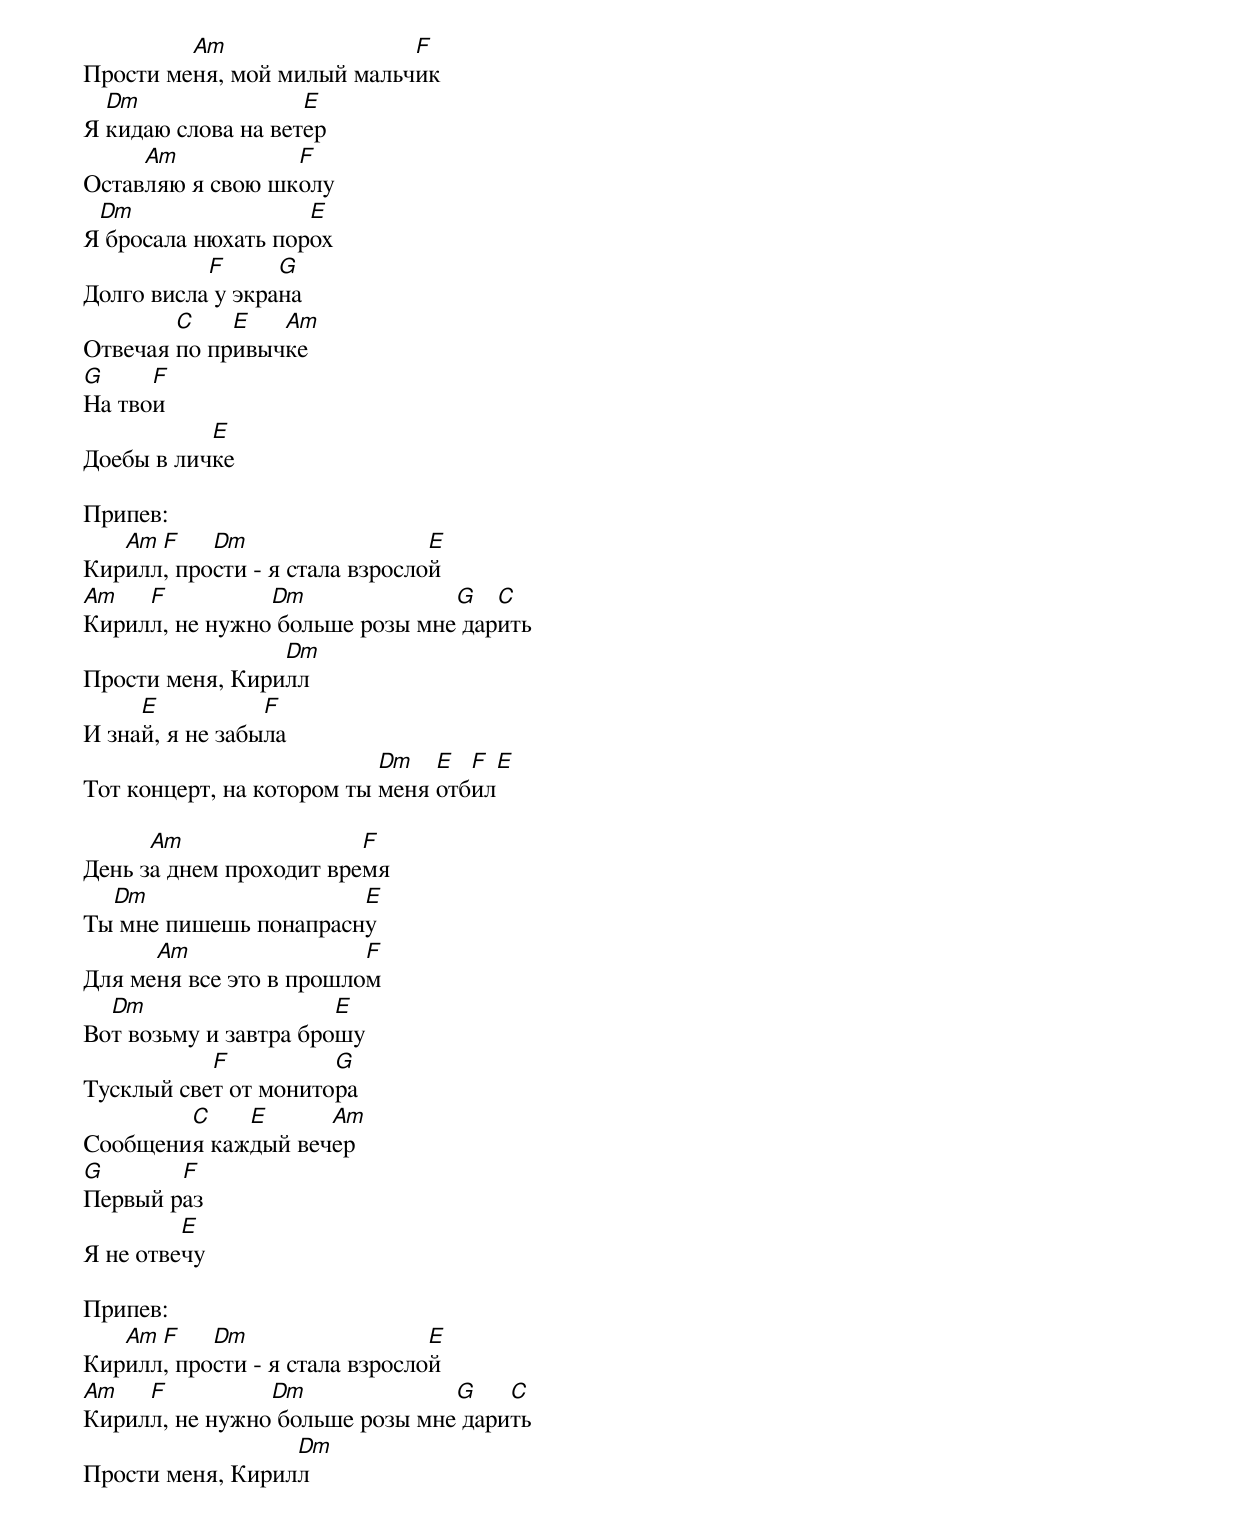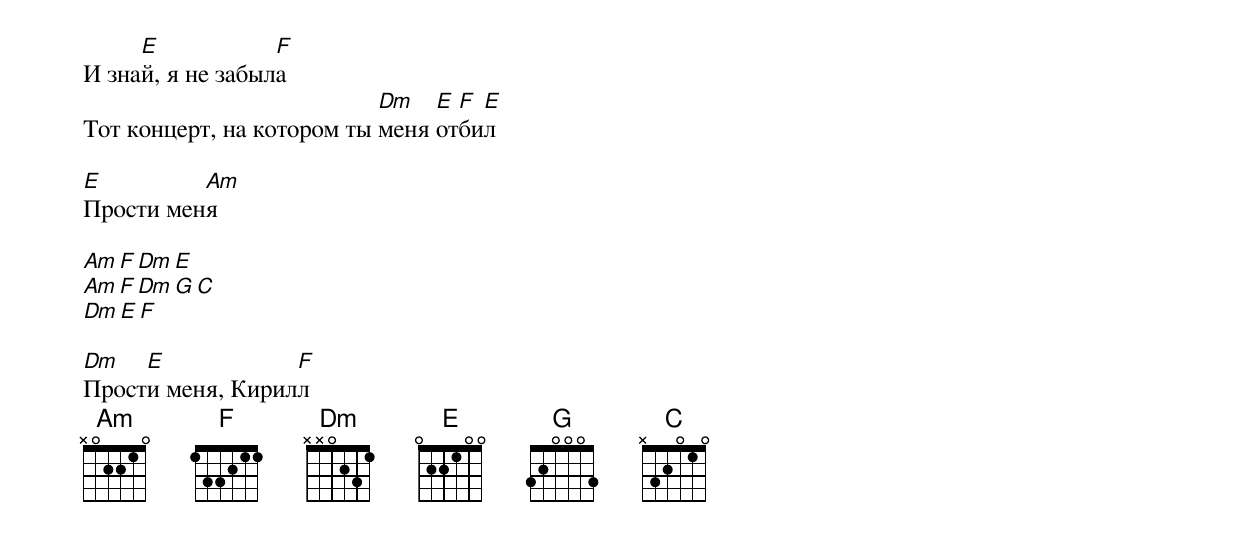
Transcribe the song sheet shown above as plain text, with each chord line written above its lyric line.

         Am                 F
Прости меня, мой милый мальчик
  Dm                E
Я кидаю слова на ветер
     Am           F
Оставляю я свою школу
 Dm                 E
Я бросала нюхать порох
           F      G
Долго висла у экрана
        C    E   Am
Отвечая по привычке
G     F
На твои
           E
Доебы в личке

Припев:
   Am F    Dm                   E
Кирилл, прости - я стала взрослой
Am   F          Dm              G   C
Кирилл, не нужно больше розы мне дарить
                 Dm
Прости меня, Кирилл
     E           F
И знай, я не забыла
                           Dm   E  F  E
Тот концерт, на котором ты меня отбил

      Am                 F
День за днем проходит время
  Dm                   E
Ты мне пишешь понапрасну
      Am                 F
Для меня все это в прошлом
  Dm                   E
Вот возьму и завтра брошу
           F          G
Тусклый свет от монитора
        C    E      Am
Сообщения каждый вечер
G       F
Первый раз
         E
Я не отвечу

Припев:
   Am F    Dm                   E
Кирилл, прости - я стала взрослой
Am   F          Dm              G    C
Кирилл, не нужно больше розы мне дарить
                  Dm
Прости меня, Кирилл
     E            F
И знай, я не забыла
                           Dm   E F E
Тот концерт, на котором ты меня отбил

E         Am
Прости меня

Am F Dm E
Am F Dm G C
Dm E F

Dm   E            F
Прости меня, Кирилл
